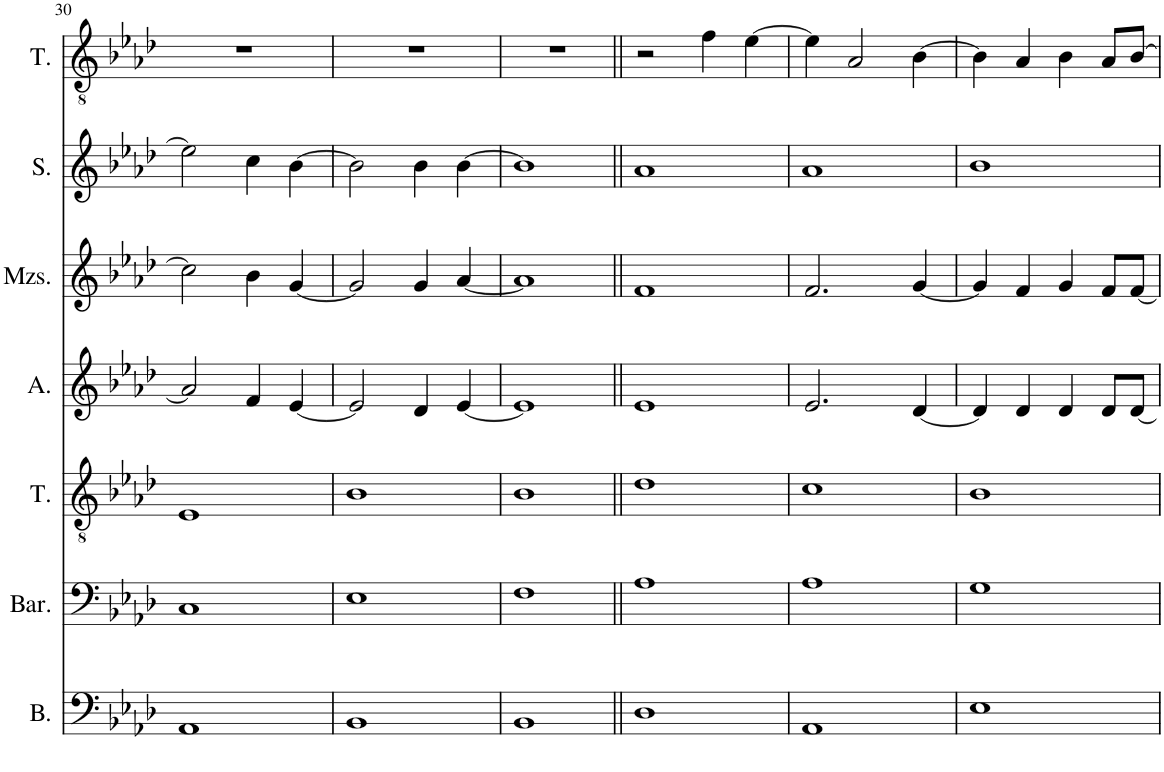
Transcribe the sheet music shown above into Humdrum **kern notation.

**kern	**kern	**kern	**kern	**kern	**kern	**kern
*part7	*part6	*part5	*part4	*part3	*part2	*part1
*staff7	*staff6	*staff5	*staff4	*staff3	*staff2	*staff1
*I"Bass	*I"Baritone	*I"Tenor	*I"Alto	*I"Mezzo-soprano	*I"Soprano	*I"Tenor
*I'B.	*I'Bar.	*I'T.	*I'A.	*I'Mzs.	*I'S.	*I'T.
!!LO:PB:g=z
*clefF4	*clefF4	*clefGv2	*clefG2	*clefG2	*clefG2	*clefGv2
*k[b-e-a-d-]	*k[b-e-a-d-]	*k[b-e-a-d-]	*k[b-e-a-d-]	*k[b-e-a-d-]	*k[b-e-a-d-]	*k[b-e-a-d-]
*M4/4	*M4/4	*M4/4	*M4/4	*M4/4	*M4/4	*M4/4
=30	=30	=30	=30	=30	=30	=30
1AA-	1C	1E-	2a-/]	2cc\]	2ee-\]	1r
.	.	.	4f/	4b-\	4cc\	.
.	.	.	[4e-/	[4g/	[4b-\	.
=31	=31	=31	=31	=31	=31	=31
1BB-	1E-	1B-	2e-/]	2g/]	2b-\]	1r
.	.	.	4d-/	4g/	4b-\	.
.	.	.	[4e-/	[4a-/	[4b-\	.
=32	=32	=32	=32	=32	=32	=32
1BB-	1F	1B-	1e-]	1a-]	1b-]	1r
=33||	=33||	=33||	=33||	=33||	=33||	=33||
1D-	1A-	1d-	1e-	1f	1a-	2r
.	.	.	.	.	.	4f\
.	.	.	.	.	.	[4e-\
=34	=34	=34	=34	=34	=34	=34
1AA-	1A-	1c	2.e-/	2.f/	1a-	4e-\]
.	.	.	.	.	.	2A-/
.	.	.	[4d-/	[4g/	.	[4B-\
=35	=35	=35	=35	=35	=35	=35
1E-	1G	1B-	4d-/]	4g/]	1b-	4B-\]
.	.	.	4d-/	4f/	.	4A-/
.	.	.	4d-/	4g/	.	4B-\
.	.	.	8d-/L	8f/L	.	8A-/L
.	.	.	[8d-/J	[8f/J	.	[8B-/J
=	=	=	=	=	=	=
*-	*-	*-	*-	*-	*-	*-
